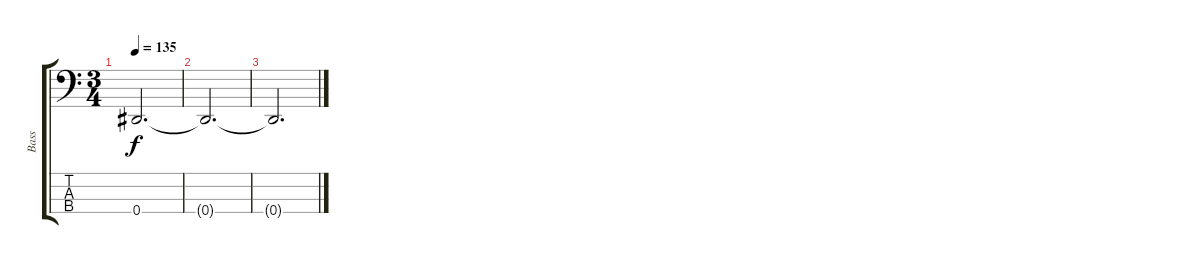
\track ("Bass" "Bass") {instrument electricbassfinger}
\staff {score tabs}
\tuning (Gb2 Db2 Ab1 Eb1) {hide}
\ts (3 4)
\tempo 135
\clef f4
\ks c
0.4.2{d dy f} |
0.4{t}.2{d} |
0.4{t}.2{d}
